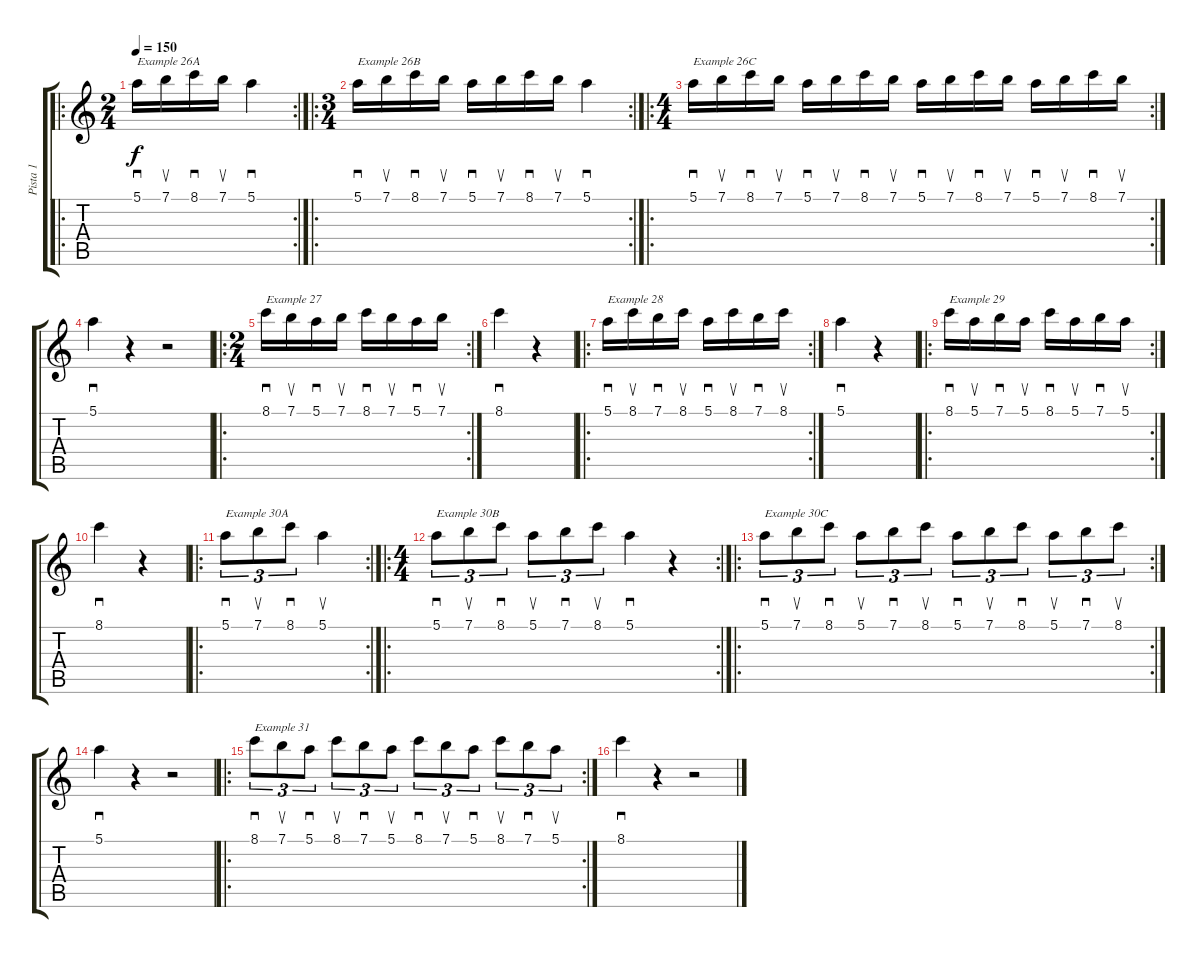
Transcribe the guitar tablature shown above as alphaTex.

\track ("Pista 1" "Pista 1") {instrument distortionguitar}
\staff {score tabs}
\tuning (E4 B3 G3 D3 A2 E2) {hide}
\ro
\rc 2
\ts (2 4)
\tempo 150
\clef g2
\ks c
5.1.16{sd txt "Example 26A" dy f instrument distortionguitar} 7.1.16{su} 8.1.16{sd} 7.1.16{su} 5.1.4{sd} |
\ro
\rc 2
\ts (3 4)
5.1.16{sd txt "Example 26B"} 7.1.16{su} 8.1.16{sd} 7.1.16{su} 5.1.16{sd} 7.1.16{su} 8.1.16{sd} 7.1.16{su} 5.1.4{sd} |
\ro
\rc 2
\ts (4 4)
5.1.16{sd txt "Example 26C"} 7.1.16{su} 8.1.16{sd} 7.1.16{su} 5.1.16{sd} 7.1.16{su} 8.1.16{sd} 7.1.16{su} 5.1.16{sd} 7.1.16{su} 8.1.16{sd} 7.1.16{su} 5.1.16{sd} 7.1.16{su} 8.1.16{sd} 7.1.16{su} |
5.1.4{sd} r.4 r.2 |
\ro
\rc 2
\ts (2 4)
8.1.16{sd txt "Example 27"} 7.1.16{su} 5.1.16{sd} 7.1.16{su} 8.1.16{sd} 7.1.16{su} 5.1.16{sd} 7.1.16{su} |
8.1.4{sd} r.4 |
\ro
\rc 2
5.1.16{sd txt "Example 28"} 8.1.16{su} 7.1.16{sd} 8.1.16{su} 5.1.16{sd} 8.1.16{su} 7.1.16{sd} 8.1.16{su} |
5.1.4{sd} r.4 |
\ro
\rc 2
8.1.16{sd txt "Example 29"} 5.1.16{su} 7.1.16{sd} 5.1.16{su} 8.1.16{sd} 5.1.16{su} 7.1.16{sd} 5.1.16{su} |
8.1.4{sd} r.4 |
\ro
\rc 2
5.1.8{sd tu (3 2) txt "Example 30A"} 7.1.8{su tu (3 2)} 8.1.8{sd tu (3 2)} 5.1.4{su} |
\ro
\rc 2
\ts (4 4)
5.1.8{sd tu (3 2) txt "Example 30B"} 7.1.8{su tu (3 2)} 8.1.8{sd tu (3 2)} 5.1.8{su tu (3 2)} 7.1.8{sd tu (3 2)} 8.1.8{su tu (3 2)} 5.1.4{sd} r.4 |
\ro
\rc 2
5.1.8{sd tu (3 2) txt "Example 30C"} 7.1.8{su tu (3 2)} 8.1.8{sd tu (3 2)} 5.1.8{su tu (3 2)} 7.1.8{sd tu (3 2)} 8.1.8{su tu (3 2)} 5.1.8{sd tu (3 2)} 7.1.8{su tu (3 2)} 8.1.8{sd tu (3 2)} 5.1.8{su tu (3 2)} 7.1.8{sd tu (3 2)} 8.1.8{su tu (3 2)} |
5.1.4{sd} r.4 r.2 |
\ro
\rc 2
8.1.8{sd tu (3 2) txt "Example 31"} 7.1.8{su tu (3 2)} 5.1.8{sd tu (3 2)} 8.1.8{su tu (3 2)} 7.1.8{sd tu (3 2)} 5.1.8{su tu (3 2)} 8.1.8{sd tu (3 2)} 7.1.8{su tu (3 2)} 5.1.8{sd tu (3 2)} 8.1.8{su tu (3 2)} 7.1.8{sd tu (3 2)} 5.1.8{su tu (3 2)} |
8.1.4{sd} r.4 r.2
